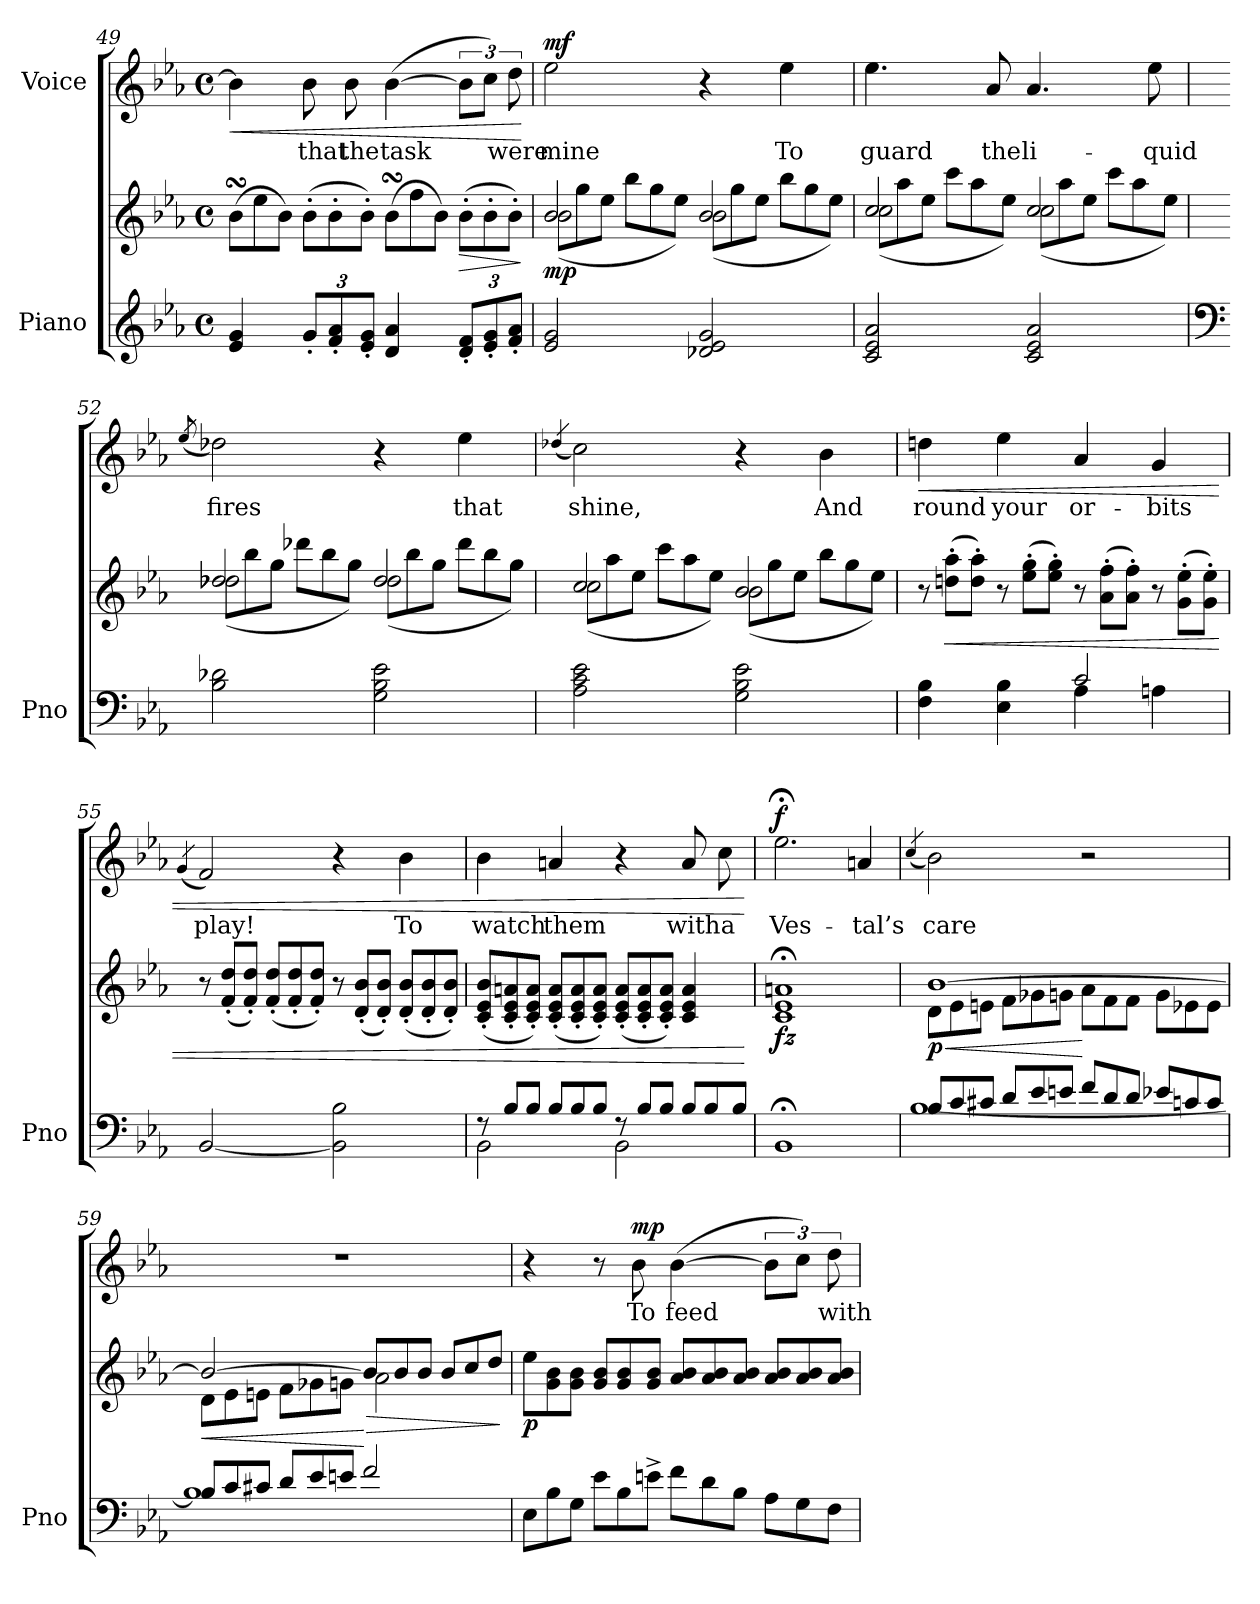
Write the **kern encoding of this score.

**kern	**kern	**dynam	**kern	**text	**dynam
*part2	*part2	*part2	*part1	*part1	*part1
*staff3	*staff2	*staff2/3	*staff1	*staff1	*staff1
*I"Piano	*	*	*I"Voice	*	*
*I'Pno	*	*	*	*	*
*clefG2	*clefG2	*	*clefG2	*	*
*k[b-e-a-]	*k[b-e-a-]	*	*k[b-e-a-]	*	*
*M4/4	*M4/4	*	*M4/4	*	*
*met(c)	*met(c)	*	*met(c)	*	*
*	*Xtuplet	*	*	*	*
=49	=49	=49	=49	=49	=49
!	!	!	!	!	!LO:HP:b
4e-/ 4g/	(>12b-sSSS\L	.	4b-\]	.	<
.	12ee-\	.	.	.	.
.	12b-\J)	.	.	.	.
*Xbrackettup	*	*	*	*	*
!	!	!	!	!LO:LY:b	!
12g'/L	(>12b-'\L	.	8b-\	that	.
12f/' 12a-/'	12b-'\	.	.	.	.
!	!	!	!	!LO:LY:b	!
.	.	.	8b-\	the	.
12e-/' 12g/'J	12b-'\J)	.	.	.	.
!	!	!	!	!LO:LY:b	!
4d/ 4a-/	(>12b-sSSS\L	.	(>[4b-\	task	.
.	12ff\	.	.	.	.
.	12b-\J)	.	.	.	.
!	!	!LO:HP:b	!	!	!
12d/' 12f/'L	(>12b-'\L	>	12b-\L]	.	.
12e-/' 12g/'	12b-'\	.	12cc\J)	.	.
!	!	!	!	!LO:LY:b	!
12f/' 12a-/'J	12b-'\J)	.	12dd\	were	.
.	.	]	.	.	[
!!LO:LB:g=z
=50	=50	=50	=50	=50	=50
*	*^	*	*	*	*
!	!	!LO:N:head=open	!LO:DY:b	!	!LO:LY:b	!LO:DY:a
2e-/ 2g/	2b-/	(>12b-\L	mp	2ee-\	mine	mf
.	.	12gg\	.	.	.	.
.	.	12ee-\J	.	.	.	.
.	.	12bb-\L	.	.	.	.
.	.	12gg\	.	.	.	.
.	.	12ee-\J)	.	.	.	.
!	!	!LO:N:head=open	!	!	!	!
2d-X/ 2e-/ 2g/	2b-/	(>12b-\L	.	4r	.	.
.	.	12gg\	.	.	.	.
.	.	12ee-\J	.	.	.	.
!	!	!	!	!	!LO:LY:b	!
.	.	12bb-\L	.	4ee-\	To	.
.	.	12gg\	.	.	.	.
.	.	12ee-\J)	.	.	.	.
=51	=51	=51	=51	=51	=51	=51
!	!	!LO:N:head=open	!	!	!LO:LY:b	!
2c/ 2e-/ 2a-/	2cc/	(>12cc\L	.	4.ee-\	guard	.
.	.	12aa-\	.	.	.	.
.	.	12ee-\J	.	.	.	.
.	.	12ccc\L	.	.	.	.
.	.	12aa-\	.	.	.	.
!	!	!	!	!	!LO:LY:b	!
.	.	.	.	8a-/	the	.
.	.	12ee-\J)	.	.	.	.
!	!	!LO:N:head=open	!	!	!LO:LY:b	!
2c/ 2e-/ 2a-/	2cc/	(>12cc\L	.	4.a-/	li-	.
.	.	12aa-\	.	.	.	.
.	.	12ee-\J	.	.	.	.
.	.	12ccc\L	.	.	.	.
.	.	12aa-\	.	.	.	.
!	!	!	!	!	!LO:LY:b	!
.	.	.	.	8ee-\	-quid	.
.	.	12ee-\J)	.	.	.	.
=52	=52	=52	=52	=52	=52	=52
*clefF4	*	*	*	*	*	*
.	.	.	.	(<8qee-/	.	.
!	!	!LO:N:head=open	!	!	!LO:LY:b	!
2B-\ 2d-X\	2dd-X/	(>12dd-\L	.	2dd-X\)	fires	.
.	.	12bb-\	.	.	.	.
.	.	12gg\J	.	.	.	.
.	.	12ddd-i\L	.	.	.	.
.	.	12bb-\	.	.	.	.
.	.	12gg\J)	.	.	.	.
!	!	!LO:N:head=open	!	!	!	!
2G\ 2B-\ 2e-\	2dd-/	(>12dd-\L	.	4r	.	.
.	.	12bb-\	.	.	.	.
.	.	12gg\J	.	.	.	.
!	!	!	!	!	!LO:LY:b	!
.	.	12ddd-\L	.	4ee-\	that	.
.	.	12bb-\	.	.	.	.
.	.	12gg\J)	.	.	.	.
!!LO:LB:g=z
=53	=53	=53	=53	=53	=53	=53
.	.	.	.	(<4qdd-X/	.	.
!	!	!LO:N:head=open	!	!	!LO:LY:b	!
2A-\ 2c\ 2e-\	2cc/	(>12cc\L	.	2cc\)	shine,	.
.	.	12aa-\	.	.	.	.
.	.	12ee-\J	.	.	.	.
.	.	12ccc\L	.	.	.	.
.	.	12aa-\	.	.	.	.
.	.	12ee-\J)	.	.	.	.
!	!	!LO:N:head=open	!	!	!	!
2G\ 2B-\ 2e-\	2b-/	(>12b-\L	.	4r	.	.
.	.	12gg\	.	.	.	.
.	.	12ee-\J	.	.	.	.
!	!	!	!	!	!LO:LY:b	!
.	.	12bb-\L	.	4b-\	And	.
.	.	12gg\	.	.	.	.
.	.	12ee-\J)	.	.	.	.
=54	=54	=54	=54	=54	=54	=54
*^	*	*	*	*	*	*
!	!	!	!	!	!	!LO:LY:b	!LO:HP:b
*	*	*v	*v	*	*	*	*
4F\ 4B-\	2ryy	12r	.	4ddn\	round	<
!	!	!	!LO:HP:b	!	!	!
.	.	(>12ddn\' 12aa-\'L	<	.	.	.
.	.	12dd\' 12aa-\'J)	.	.	.	.
!	!	!	!	!	!LO:LY:b	!
4E-\ 4B-\	.	12r	.	4ee-\	your	.
.	.	(>12ee-\' 12gg\'L	.	.	.	.
.	.	12ee-\' 12gg\'J)	.	.	.	.
!	!	!	!	!	!LO:LY:b	!
2c/	4A-\	12r	.	4a-/	or-	.
.	.	(>12a-\' 12ff\'L	.	.	.	.
.	.	12a-\' 12ff\'J)	.	.	.	.
!	!	!	!	!	!LO:LY:b	!
.	4An\	12r	.	4g/	-bits	.
.	.	(>12g\' 12ee-\'L	.	.	.	.
.	.	12g\' 12ee-\'J)	.	.	.	.
*v	*v	*	*	*	*	*
=55	=55	=55	=55	=55	=55
.	.	.	(<4qg/	.	.
!	!	!	!	!LO:LY:b	!
[2BB-/	12r	.	2f/)	play!	.
.	(<12f/' 12dd/'L	.	.	.	.
.	12f/' 12dd/'J)	.	.	.	.
.	(<12f/' 12dd/'L	.	.	.	.
.	12f/' 12dd/'	.	.	.	.
.	12f/' 12dd/'J)	.	.	.	.
2BB-\] 2B-\	12r	.	4r	.	.
.	(<12d/' 12b-/'L	.	.	.	.
.	12d/' 12b-/'J)	.	.	.	.
!	!	!	!	!LO:LY:b	!
.	(<12d/' 12b-/'L	.	4b-\	To	.
.	12d/' 12b-/'	.	.	.	.
.	12d/' 12b-/'J)	.	.	.	.
!!LO:LB:g=z
=56	=56	=56	=56	=56	=56
*Xtuplet	*	*	*	*	*
*^	*	*	*	*	*
!	!	!	!	!	!LO:LY:b	!
12rF	2BB-\	(<12c/' 12e-/' 12b-/'L	.	4b-\	watch	.
12B-/L	.	12c/' 12e-/' 12an/'	.	.	.	.
12B-/J	.	12c/' 12e-/' 12a/'J)	.	.	.	.
!	!	!	!	!	!LO:LY:b	!
12B-/L	.	(<12c/' 12e-/' 12a/'L	.	4an/	them	.
12B-/	.	12c/' 12e-/' 12a/'	.	.	.	.
12B-/J	.	12c/' 12e-/' 12a/'J)	.	.	.	.
12rF	2BB-\	(<12c/' 12e-/' 12a/'L	.	4r	.	.
12B-/L	.	12c/' 12e-/' 12a/'	.	.	.	.
12B-/J	.	12c/' 12e-/' 12a/'J)	.	.	.	.
!	!	!	!	!	!LO:LY:b	!
12B-/L	.	4c/ 4e-/ 4a/	.	8a/	with	.
12B-/	.	.	.	.	.	.
!	!	!	!	!	!LO:LY:b	!
.	.	.	.	8cc\	a	.
12B-/J	.	.	.	.	.	.
*v	*v	*	*	*	*	*
.	.	[	.	.	[
=57	=57	=57	=57	=57	=57
!	!	!LO:DY:b	!	!LO:LY:b	!LO:DY:a
1BB-;<	1c;< 1e-;< 1an;<	fz	2.ee-;<\	Ves-	f
!	!	!	!	!LO:LY:b	!
.	.	.	4an/	-tal’s	.
=58	=58	=58	=58	=58	=58
.	.	.	(<4qcc/	.	.
*^	*	*	*	*	*
!	!	!	!LO:HP:b	!	!LO:LY:b	!
*	*	*^	*	*	*	*
!	!	!	!	!LO:DY:n=1:b	!	!	!
12B-/L	[1B-	[1b-	12d\L	< p	2b-\)	care	.
12c/	.	.	12e-\	.	.	.	.
12c#X/J	.	.	12en\J	.	.	.	.
12d/L	.	.	12f\L	.	.	.	.
12e-/	.	.	12g-X\	.	.	.	.
12en/J	.	.	12gn\J	.	.	.	.
12f/L	.	.	12a-\L	[	2r	.	.
12d/	.	.	12f\	.	.	.	.
12d/J	.	.	12f\J	.	.	.	.
12e-X/L	.	.	12g\L	.	.	.	.
12cn/	.	.	12e-X\	.	.	.	.
12c/J	.	.	12e-\J	.	.	.	.
!!LO:PB:g=z
=59	=59	=59	=59	=59	=59	=59	=59
!	!	!	!	!LO:HP:b	!	!	!
12B-/L	1B-]	2b-/_	12d\L	<	1r	.	.
12c/	.	.	12e-\	.	.	.	.
12c#X/J	.	.	12en\J	.	.	.	.
12d/L	.	.	12f\L	.	.	.	.
12e-/	.	.	12g-X\	.	.	.	.
12en/J	.	.	12gn\J	.	.	.	.
!	!	!	!	!LO:HP:n=1:b	!	!	!
2f/	.	12b-/L]	2a-\	[ >	.	.	.
.	.	12b-/	.	.	.	.	.
.	.	12b-/J	.	.	.	.	.
.	.	12b-/L	.	.	.	.	.
.	.	12cc/	.	.	.	.	.
.	.	12dd/J	.	.	.	.	.
*v	*v	*	*	*	*	*	*
*	*v	*v	*	*	*	*
.	.	]	.	.	.
=60	=60	=60	=60	=60	=60
!	!	!LO:DY:b	!	!	!
12E-\L	12ee-\L	p	4r	.	.
12B-\	12g\ 12b-\	.	.	.	.
12G\J	12g\ 12b-\J	.	.	.	.
12e-\L	12g/ 12b-/L	.	8r	.	.
12B-\	12g/ 12b-/	.	.	.	.
!	!	!	!	!LO:LY:b	!LO:DY:a
.	.	.	8b-\	To	mp
12en^\J	12g/ 12b-/J	.	.	.	.
!	!	!	!	!LO:LY:b	!
12f\L	12a-/ 12b-/L	.	(>[4b-\	feed	.
12d\	12a-/ 12b-/	.	.	.	.
12B-\J	12a-/ 12b-/J	.	.	.	.
12A-\L	12a-/ 12b-/L	.	12b-\L]	.	.
12G\	12a-/ 12b-/	.	12cc\J)	.	.
!	!	!	!	!LO:LY:b	!
12F\J	12a-/ 12b-/J	.	12dd\	with	.
=	=	=	=	=	=
*-	*-	*-	*-	*-	*-
